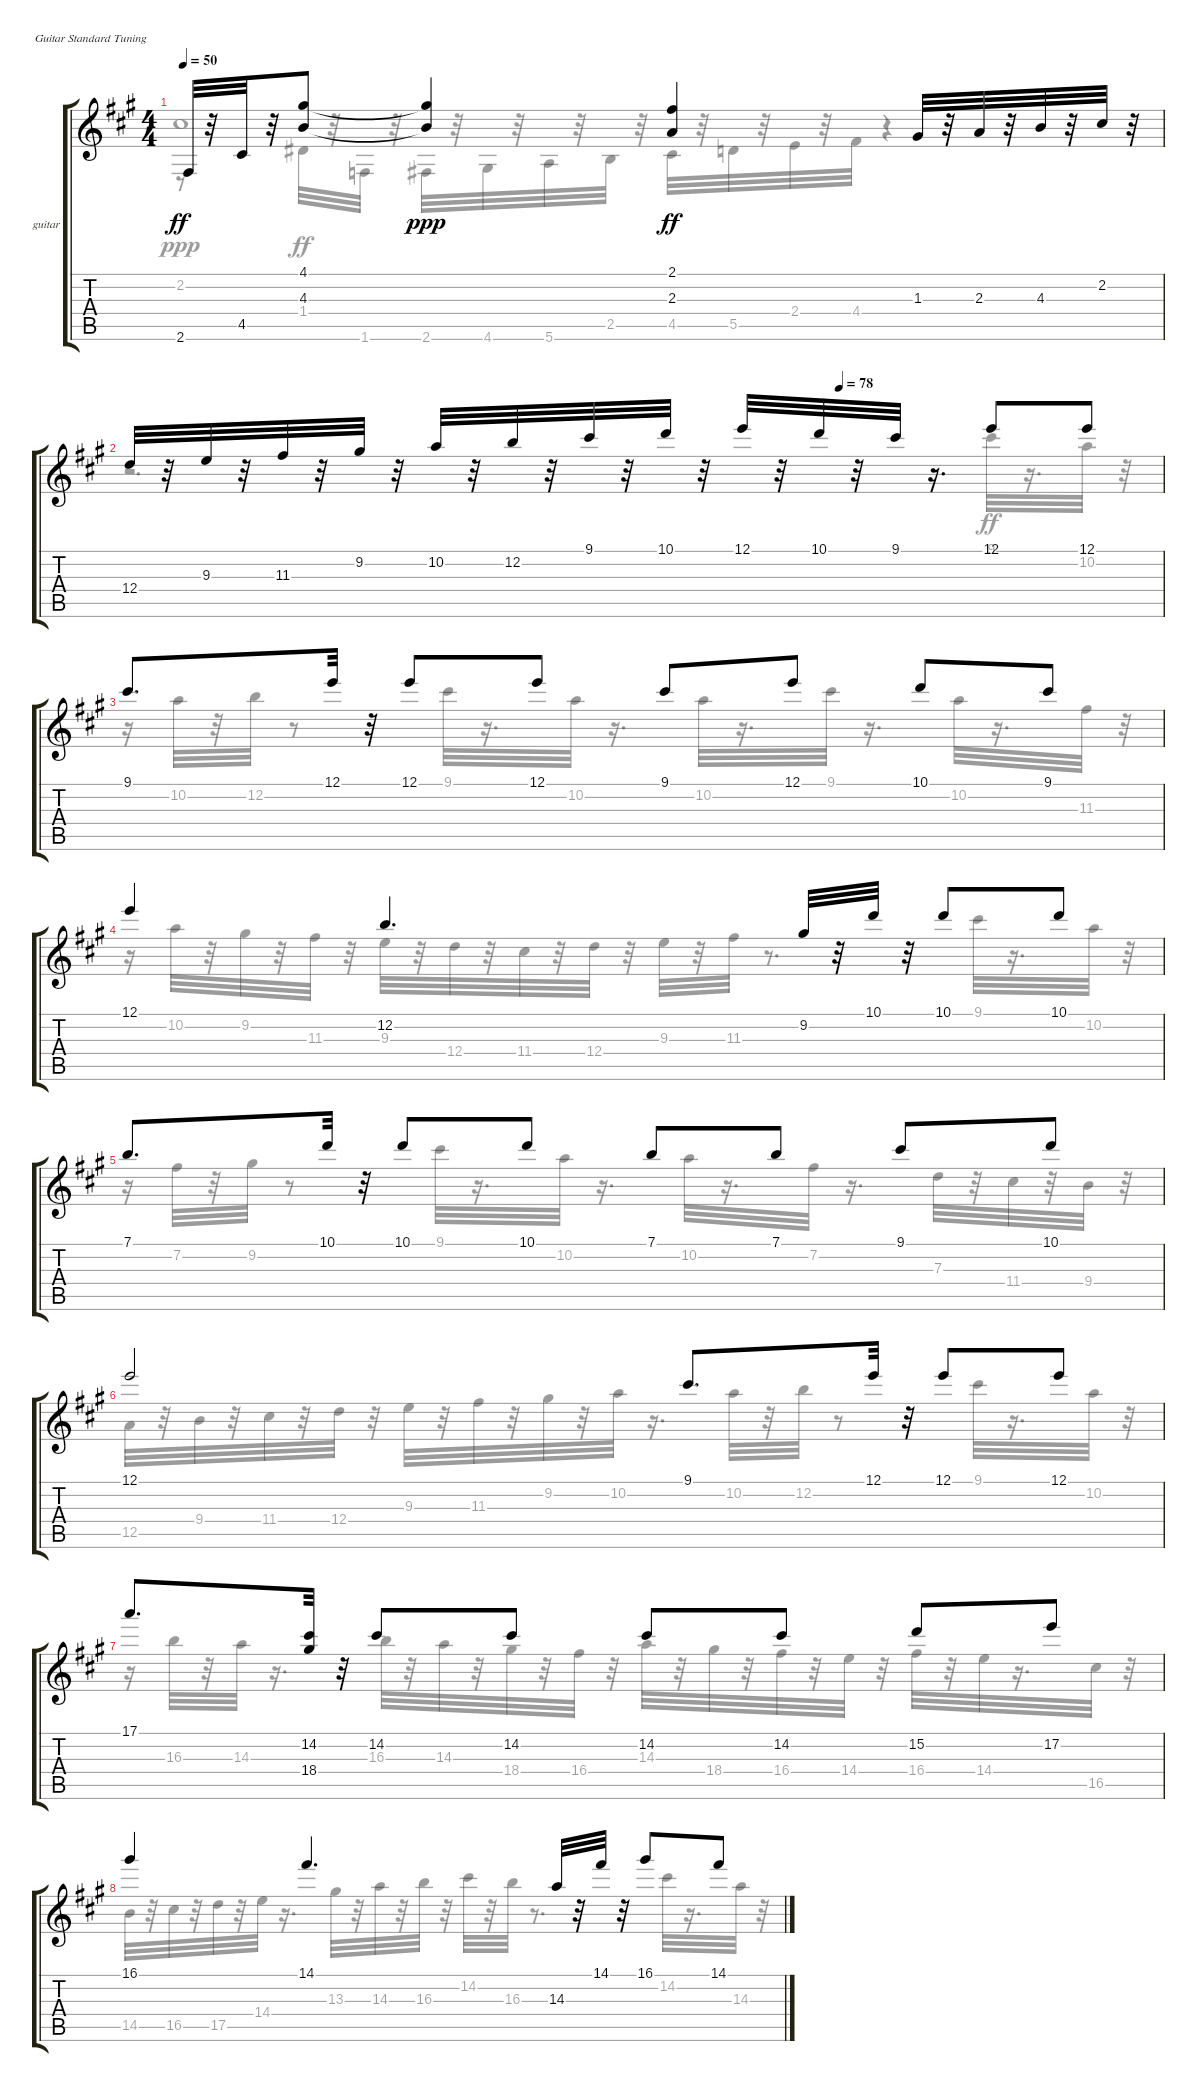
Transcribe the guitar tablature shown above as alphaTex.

\bracketExtendMode groupsimilarinstruments
\firstSystemTrackNameOrientation horizontal
\otherSystemsTrackNameOrientation horizontal
\track ("guitar" "guitar") {instrument acousticguitarnylon}
\staff {score tabs}
\tuning (E4 B3 G3 D3 A2 E2)
\voice
\ts (4 4)
\tempo 50
\clef g2
\ks a
2.6.32{dy ff} r.32 4.5.32 r.32 (4.1 4.3).8 (4.1{t} 4.3{t}).4{dy ppp} (2.1 2.3).4{dy ff} 1.3.32 r.32 2.3.32 r.32 4.3.32 r.32 2.2.32 r.32 |
\tempo (78 0.6875)
12.4.32 r.32 9.3.32 r.32 11.3.32 r.32 9.2.32 r.32 10.2.32 r.32 12.2.32 r.32 9.1.32 r.32 10.1.32 r.32 12.1.32 r.32 10.1.32 r.32 9.1.32 r.16{d} 12.1.8 12.1.8 |
9.1.8{d} 12.1.32 r.32 12.1.8 12.1.8 9.1.8 12.1.8 10.1.8 9.1.8 |
12.1.4 12.2.4{d} 9.2.32 r.32 10.1.32 r.32 10.1.8 10.1.8 |
7.1.8{d} 10.1.32 r.32 10.1.8 10.1.8 7.1.8 7.1.8 9.1.8 10.1.8 |
12.1.2 9.1.8{d} 12.1.32 r.32 12.1.8 12.1.8 |
17.1.8{d} (14.2 18.4).32 r.32 14.2.8 14.2.8 14.2.8 14.2.8 15.2.8 17.2.8 |
16.1.4 14.1.4{d} 14.3.32 r.32 14.1.32 r.32 16.1.8 14.1.8
\voice
\clef g2
\ottava regular
\simile none
\ks a
2.2.1{dy ppp} |
r.2{d} 9.1.32{dy ff} r.16{d} 10.2.32 r.32 |
r.16 10.2.32 r.32 12.2.32 r.8 9.1.32 r.16{d} 10.2.32 r.16{d} 10.2.32 r.16{d} 9.1.32 r.16{d} 10.2.32 r.16{d} 11.3.32 r.32 |
r.16 10.2.32 r.32 9.2.32 r.32 11.3.32 r.32 9.3.32 r.32 12.4.32 r.32 11.4.32 r.32 12.4.32 r.32 9.3.32 r.32 11.3.32 r.8{d} 9.1.32 r.16{d} 10.2.32 r.32 |
r.16 7.2.32 r.32 9.2.32 r.8 9.1.32 r.16{d} 10.2.32 r.16{d} 10.2.32 r.16{d} 7.2.32 r.16{d} 7.3.32 r.32 11.4.32 r.32 9.4.32 r.32 |
12.5.32 r.32 9.4.32 r.32 11.4.32 r.32 12.4.32 r.32 9.3.32 r.32 11.3.32 r.32 9.2.32 r.32 10.2.32 r.16{d} 10.2.32 r.32 12.2.32 r.8 9.1.32 r.16{d} 10.2.32 r.32 |
r.16 16.3.32 r.32 14.3.32 r.16{d} 16.3.32 r.32 14.3.32 r.32 18.4.32 r.32 16.4.32 r.32 14.3.32 r.32 18.4.32 r.32 16.4.32 r.32 14.4.32 r.32 16.4.32 r.32 14.4.32 r.16{d} 16.5.32 r.32 |
14.5.32 r.32 16.5.32 r.32 17.5.32 r.32 14.4.32 r.16{d} 13.3.32 r.32 14.3.32 r.32 16.3.32 r.32 14.2.32 r.32 16.3.32 r.8{d} 14.2.32 r.16{d} 14.3.32 r.32
\voice
\clef g2
\ottava regular
\simile none
\ks a
r.8{dy ff} 1.4.32 r.32 1.6.32 r.32 2.6.32 r.32 4.6.32 r.32 5.6.32 r.32 2.5.32 r.32 4.5.32 r.32 5.5.32 r.32 2.4.32 r.32 4.4.32 r.4 |
|
|
|
|
|
|
